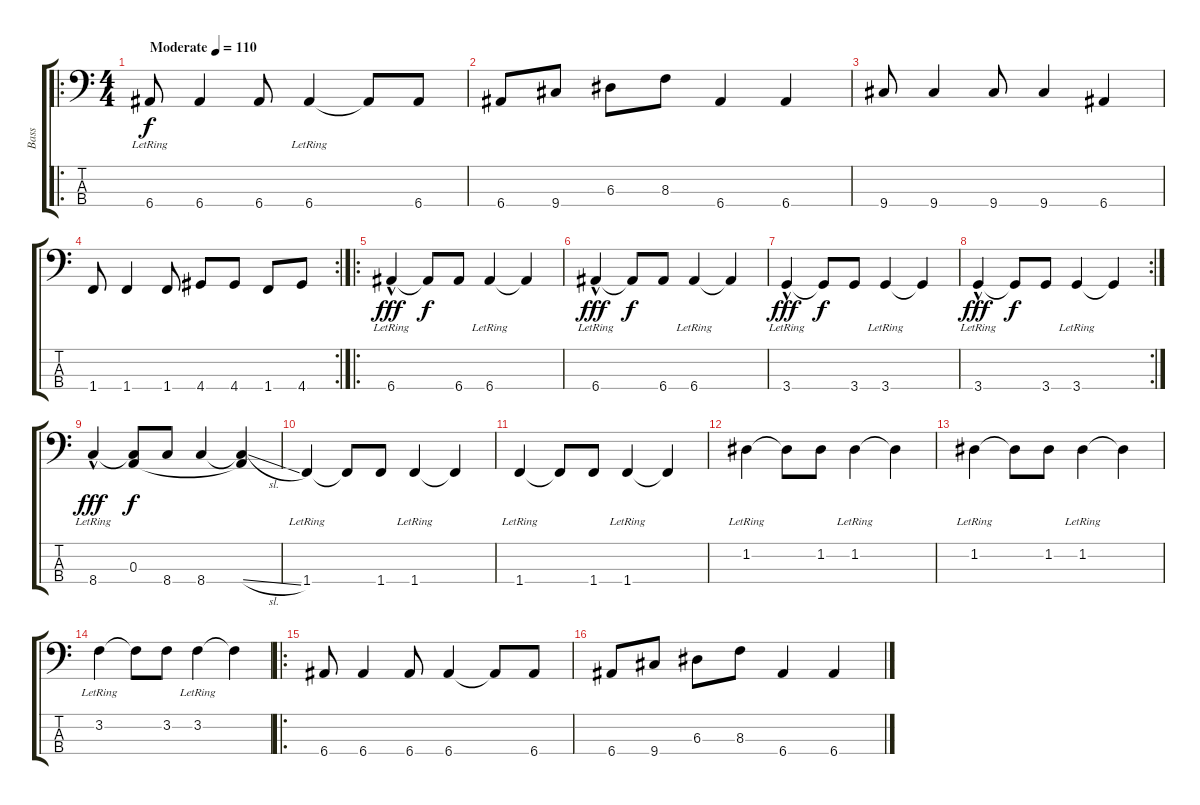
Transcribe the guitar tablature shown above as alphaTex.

\track ("Bass" "Bass") {instrument fretlessbass}
\staff {score tabs}
\tuning (G2 D2 A1 E1) {hide}
\ro
\ts (4 4)
\tempo (110 "Moderate")
\clef f4
\ks c
6.4{lr}.8{dy f instrument fretlessbass} 6.4.4 6.4.8 6.4{lr}.4 6.4{t}.8 6.4.8 |
6.4.8 9.4.8 6.3.8 8.3.8 6.4.4 6.4.4 |
9.4.8 9.4.4 9.4.8 9.4.4 6.4.4 |
\rc 2
1.4.8 1.4.4 1.4.8 4.4.8 4.4.8 1.4.8 4.4.8 |
\ro
6.4{hac lr}.4{dy fff} 6.4{t}.8{dy f} 6.4.8 6.4{lr}.4 6.4{t}.4 |
6.4{hac lr}.4{dy fff} 6.4{t}.8{dy f} 6.4.8 6.4{lr}.4 6.4{t}.4 |
3.4{hac lr}.4{dy fff} 3.4{t}.8{dy f} 3.4.8 3.4{lr}.4 3.4{t}.4 |
\rc 2
3.4{hac lr}.4{dy fff} 3.4{t}.8{dy f} 3.4.8 3.4{lr}.4 3.4{t}.4 |
8.4{hac lr}.4{dy fff} (0.3 8.4{t}).8{dy f} 8.4.8 8.4.4 (0.3{t} 8.4{sl t}).4 |
1.4{lr}.4 1.4{t}.8 1.4.8 1.4{lr}.4 1.4{t}.4 |
1.4{lr}.4 1.4{t}.8 1.4.8 1.4{lr}.4 1.4{t}.4 |
1.2{lr}.4 1.2{t}.8 1.2.8 1.2{lr}.4 1.2{t}.4 |
1.2{lr}.4 1.2{t}.8 1.2.8 1.2{lr}.4 1.2{t}.4 |
3.2{lr}.4 3.2{t}.8 3.2.8 3.2{lr}.4 3.2{t}.4 |
\ro
6.4.8 6.4.4 6.4.8 6.4.4 6.4{t}.8 6.4.8 |
6.4.8 9.4.8 6.3.8 8.3.8 6.4.4 6.4.4
